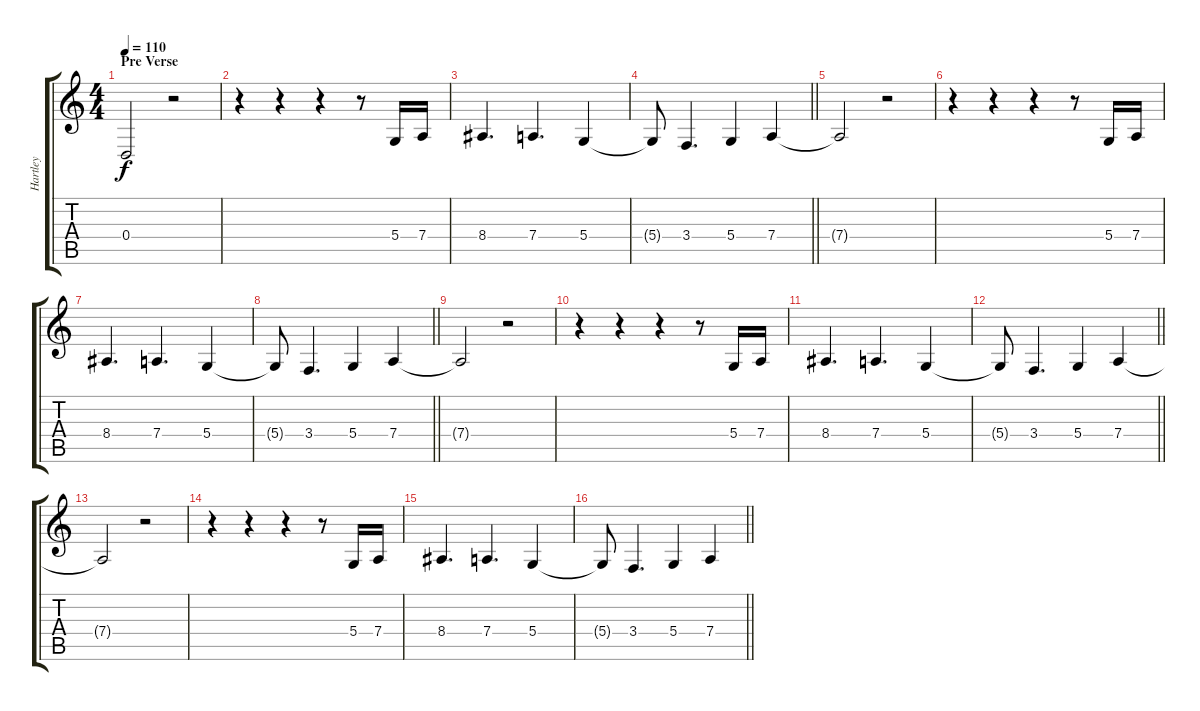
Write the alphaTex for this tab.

\track ("Hartley" "Hartley") {instrument lead2sawtooth}
\staff {score tabs}
\tuning (E4 B3 G3 D3 A2 E2) {hide}
\ts (4 4)
\section ("" "Pre Verse")
\tempo 110
\clef g2
\ks c
0.4.2{dy f} r.2 |
r.4 r.4 r.4 r.8 5.4.16 7.4.16 |
8.4.4{d} 7.4.4{d} 5.4.4 |
\barLineRight lightlight
5.4{t}.8 3.4.4{d} 5.4.4 7.4.4 |
7.4{t}.2 r.2 |
r.4 r.4 r.4 r.8 5.4.16 7.4.16 |
8.4.4{d} 7.4.4{d} 5.4.4 |
\barLineRight lightlight
5.4{t}.8 3.4.4{d} 5.4.4 7.4.4 |
7.4{t}.2 r.2 |
r.4 r.4 r.4 r.8 5.4.16 7.4.16 |
8.4.4{d} 7.4.4{d} 5.4.4 |
\barLineRight lightlight
5.4{t}.8 3.4.4{d} 5.4.4 7.4.4 |
7.4{t}.2 r.2 |
r.4 r.4 r.4 r.8 5.4.16 7.4.16 |
8.4.4{d} 7.4.4{d} 5.4.4 |
\barLineRight lightlight
5.4{t}.8 3.4.4{d} 5.4.4 7.4.4
